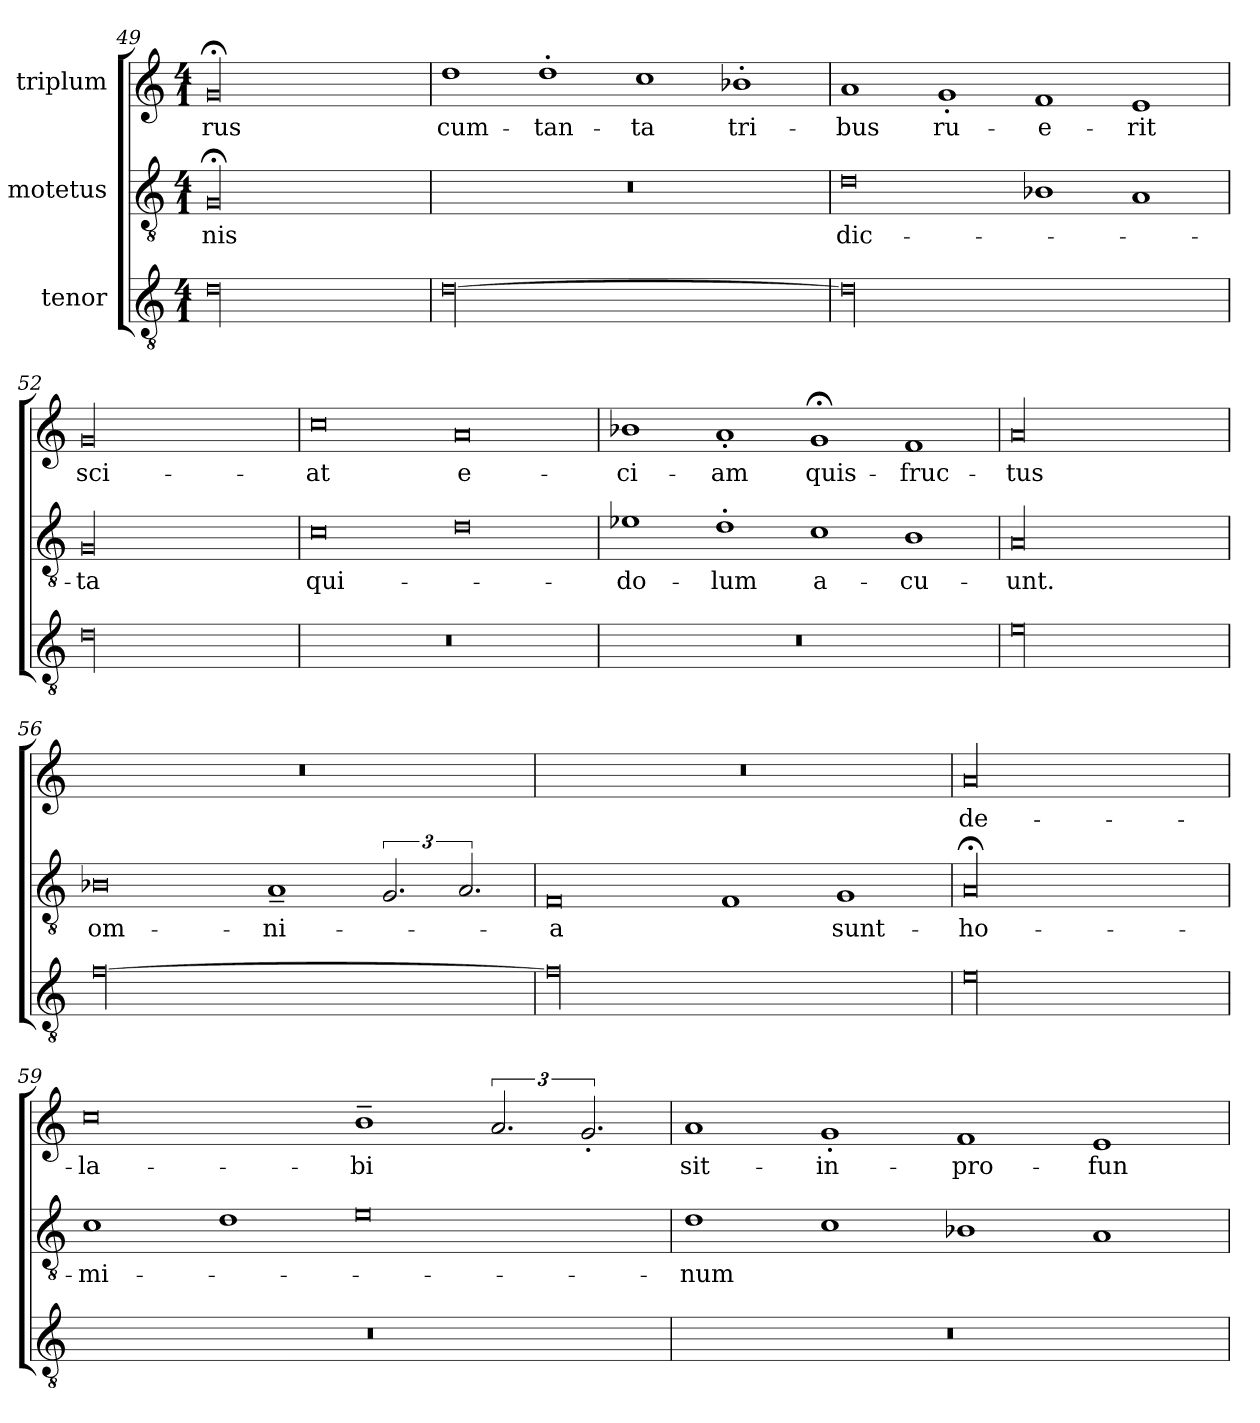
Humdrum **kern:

**kern	**kern	**text	**kern	**text
*part3	*part2	*part2	*part1	*part1
*staff3	*staff2	*staff2	*staff1	*staff1
*I"tenor	*I"motetus	*	*I"triplum	*
*clefGv2	*clefGv2	*	*clefG2	*
*k[]	*k[]	*	*k[]	*
*C:	*C:	*	*C:	*
*M4/1	*M4/1	*	*M4/1	*
=49	=49	=49	=49	=49
00d\	00G;</	-nis	00g;</	-rus
=50	=50	=50	=50	=50
[00d\	00r	.	1dd\	cum-
.	.	.	1dd'\	tan-
.	.	.	1cc\	-ta
.	.	.	1b-X'\	tri-
=51	=51	=51	=51	=51
00d\]	0d\	dic-	1a/	-bus
.	.	.	1g'/	ru-
.	1B-X\	.	1f/	-e-
.	1A/	.	1e/	-rit
=52	=52	=52	=52	=52
00d\	00G/	-ta	00g/	sci-
=53	=53	=53	=53	=53
00r	0c\	qui-	0cc\	-at
.	0d\	.	0a/	e-
=54	=54	=54	=54	=54
00r	1e-X\	-do-	1b-X\	-ci-
.	1d'\	-lum	1a'/	-am
.	1c\	a-	1g;</	quis-
.	1B\	-cu-	1f/	fruc-
=55	=55	=55	=55	=55
00e\	00A/	-unt.	00a/	-tus
=56	=56	=56	=56	=56
[00f\	0B-X\	om-	00r	.
.	1A~/	-ni-	.	.
.	3.G/	.	.	.
.	3.A/	.	.	.
=57	=57	=57	=57	=57
00f\]	0F/	-a	00r	.
.	1F/	.	.	.
.	1G/	sunt-	.	.
=58	=58	=58	=58	=58
00e\	00A;</	ho-	00a/	de-
=59	=59	=59	=59	=59
00r	1c\	-mi-	0cc\	-la-
.	1d\	.	.	.
.	0e\	.	1b~\	-bi
.	.	.	3.a/	.
.	.	.	3.g'/	.
=60	=60	=60	=60	=60
00r	1d\	-num	1a/	sit-
.	1c\	.	1g'/	in-
.	1B-X\	.	1f/	pro-
.	1A/	.	1e/	-fun-
=	=	=	=	=
*-	*-	*-	*-	*-
